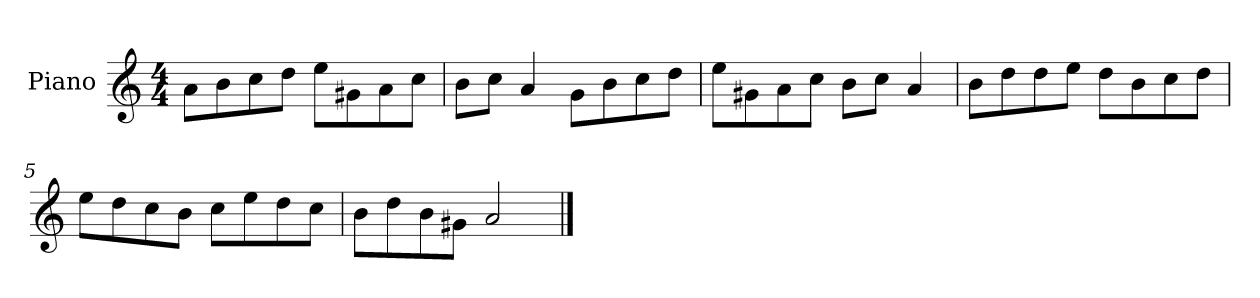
**kern
*part1
*staff1
*I"Piano
*I'P-no
*clefG2
*k[]
*M4/4
*MM90
=1
8a\L
8b\
8cc\
8dd\J
8ee\L
8g#X\
8a\
8cc\J
=2
8b\L
8cc\J
4a/
8g\L
8b\
8cc\
8dd\J
=3
8ee\L
8g#X\
8a\
8cc\J
8b\L
8cc\J
4a/
=4
8b\L
8dd\
8dd\
8ee\J
8dd\L
8b\
8cc\
8dd\J
=5
8ee\L
8dd\
8cc\
8b\J
8cc\L
8ee\
8dd\
8cc\J
!!LO:LB:g=z
=6
8b\L
8dd\
8b\
8g#X\J
2a/
==
*-
